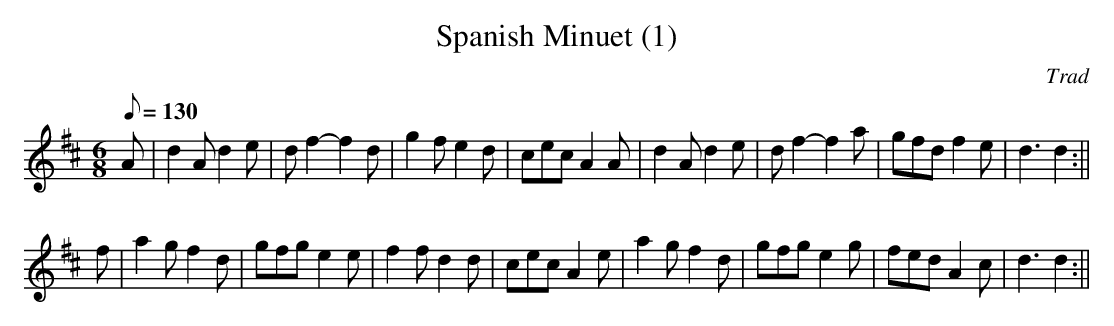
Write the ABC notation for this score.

X:1
T:Spanish Minuet (1)
M:6/8
L:1/8
Q:130
C:Trad
K:D
A|d2Ad2e|df2-f2d|g2fe2d|cecA2A|d2Ad2e|df2-f2a|gfdf2e|d3d2:||!
f|a2gf2d|gfge2e|f2fd2d|cecA2e|a2gf2d|gfge2g|fedA2c|d3d2:||
